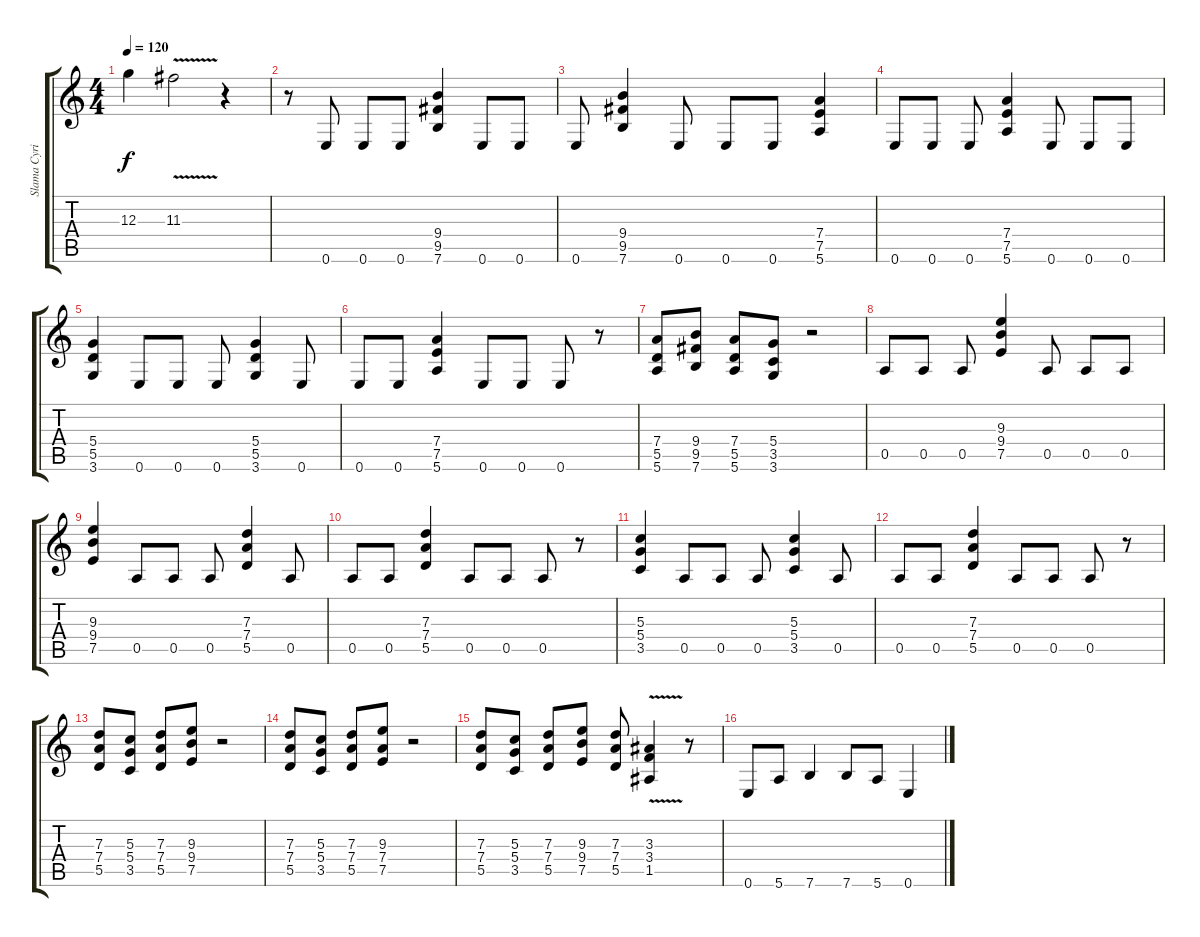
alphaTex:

\track ("Slama Cyril" "Slama Cyri") {instrument distortionguitar}
\staff {score tabs}
\tuning (E4 B3 G3 D3 A2 E2) {hide}
\ts (4 4)
\tempo 120
\clef g2
\ks c
12.3.4{dy f} 11.3{v}.2 r.4 |
r.8 0.6.8 0.6.8 0.6.8 (9.4 9.5 7.6).4 0.6.8 0.6.8 |
0.6.8 (9.4 9.5 7.6).4 0.6.8 0.6.8 0.6.8 (7.4 7.5 5.6).4 |
0.6.8 0.6.8 0.6.8 (7.4 7.5 5.6).4 0.6.8 0.6.8 0.6.8 |
(5.4 5.5 3.6).4 0.6.8 0.6.8 0.6.8 (5.4 5.5 3.6).4 0.6.8 |
0.6.8 0.6.8 (7.4 7.5 5.6).4 0.6.8 0.6.8 0.6.8 r.8 |
(7.4 5.5 5.6).8 (9.4 9.5 7.6).8 (7.4 5.5 5.6).8 (5.4 3.5 3.6).8 r.2 |
0.5.8 0.5.8 0.5.8 (9.3 9.4 7.5).4 0.5.8 0.5.8 0.5.8 |
(9.3 9.4 7.5).4 0.5.8 0.5.8 0.5.8 (7.3 7.4 5.5).4 0.5.8 |
0.5.8 0.5.8 (7.3 7.4 5.5).4 0.5.8 0.5.8 0.5.8 r.8 |
(5.3 5.4 3.5).4 0.5.8 0.5.8 0.5.8 (5.3 5.4 3.5).4 0.5.8 |
0.5.8 0.5.8 (7.3 7.4 5.5).4 0.5.8 0.5.8 0.5.8 r.8 |
(7.3 7.4 5.5).8 (5.3 5.4 3.5).8 (7.3 7.4 5.5).8 (9.3 9.4 7.5).8 r.2 |
(7.3 7.4 5.5).8 (5.3 5.4 3.5).8 (7.3 7.4 5.5).8 (9.3 7.4 7.5).8 r.2 |
(7.3 7.4 5.5).8 (5.3 5.4 3.5).8 (7.3 7.4 5.5).8 (9.3 9.4 7.5).8 (7.3 7.4 5.5).8 (3.3 3.4{v} 1.5).4 r.8 |
0.6.8 5.6.8 7.6.4 7.6.8 5.6.8 0.6.4
